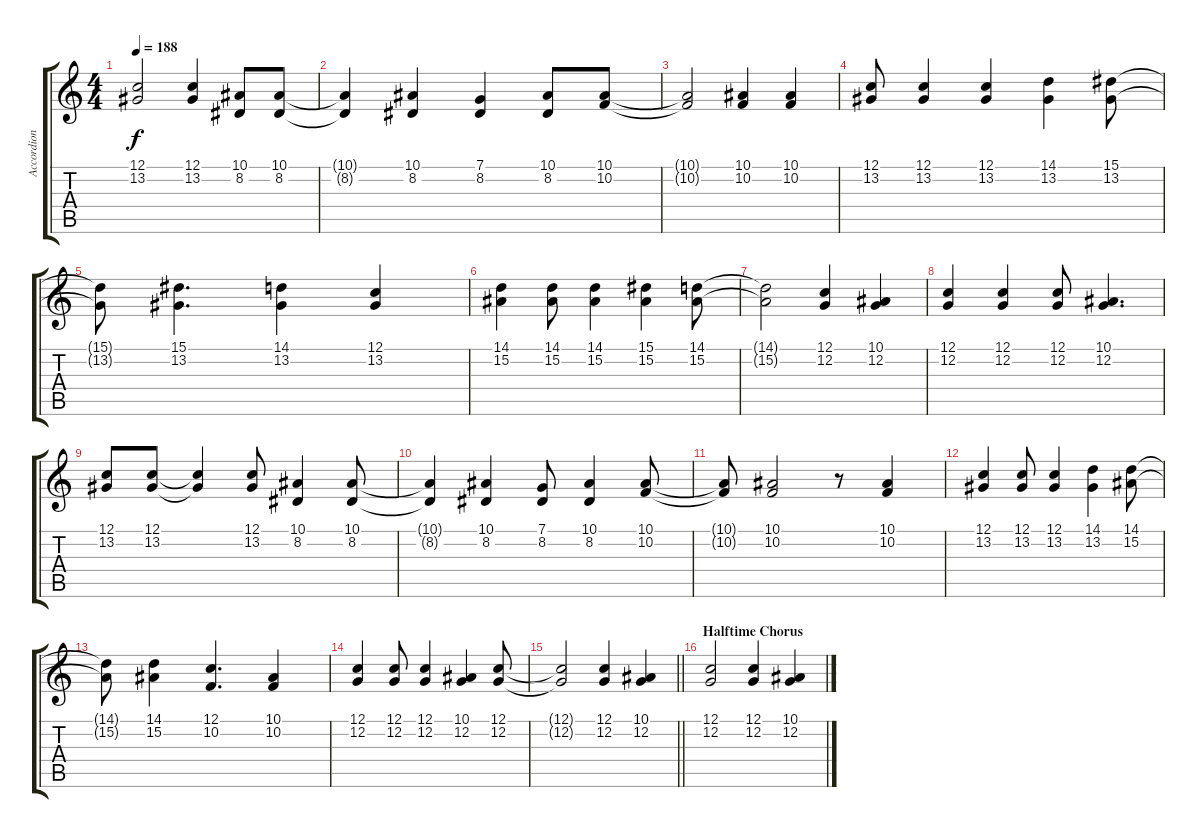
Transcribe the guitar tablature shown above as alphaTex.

\track ("Accordion" "Accordion") {instrument accordion}
\staff {score tabs}
\tuning (C4 G3 Eb3 Bb2 F2 C2) {hide}
\ts (4 4)
\tempo 188
\clef g2
\ks c
(12.1 13.2).2{dy f} (12.1 13.2).4 (10.1 8.2).8 (10.1 8.2).8 |
(10.1{t} 8.2{t}).4 (10.1 8.2).4 (7.1 8.2).4 (10.1 8.2).8 (10.1 10.2).8 |
(10.1{t} 10.2{t}).2 (10.1 10.2).4 (10.1 10.2).4 |
(12.1 13.2).8 (12.1 13.2).4 (12.1 13.2).4 (14.1 13.2).4 (15.1 13.2).8 |
(15.1{t} 13.2{t}).8 (15.1 13.2).4{d} (14.1 13.2).4 (12.1 13.2).4 |
(14.1 15.2).4 (14.1 15.2).8 (14.1 15.2).4 (15.1 15.2).4 (14.1 15.2).8 |
(14.1{t} 15.2{t}).2 (12.1 12.2).4 (10.1 12.2).4 |
(12.1 12.2).4 (12.1 12.2).4 (12.1 12.2).8 (10.1 12.2).4{d} |
(12.1 13.2).8 (12.1 13.2).8 (12.1{t} 13.2{t}).4 (12.1 13.2).8 (10.1 8.2).4 (10.1 8.2).8 |
(10.1{t} 8.2{t}).4 (10.1 8.2).4 (7.1 8.2).8 (10.1 8.2).4 (10.1 10.2).8 |
(10.1{t} 10.2{t}).8 (10.1 10.2).2 r.8 (10.1 10.2).4 |
(12.1 13.2).4 (12.1 13.2).8 (12.1 13.2).4 (14.1 13.2).4 (14.1 15.2).8 |
(14.1{t} 15.2{t}).8 (14.1 15.2).4 (12.1 10.2).4{d} (10.1 10.2).4 |
(12.1 12.2).4 (12.1 12.2).8 (12.1 12.2).4 (10.1 12.2).4 (12.1 12.2).8 |
\barLineRight lightlight
(12.1{t} 12.2{t}).2 (12.1 12.2).4 (10.1 12.2).4 |
\section ("" "Halftime Chorus")
(12.1 12.2).2 (12.1 12.2).4 (10.1 12.2).4
